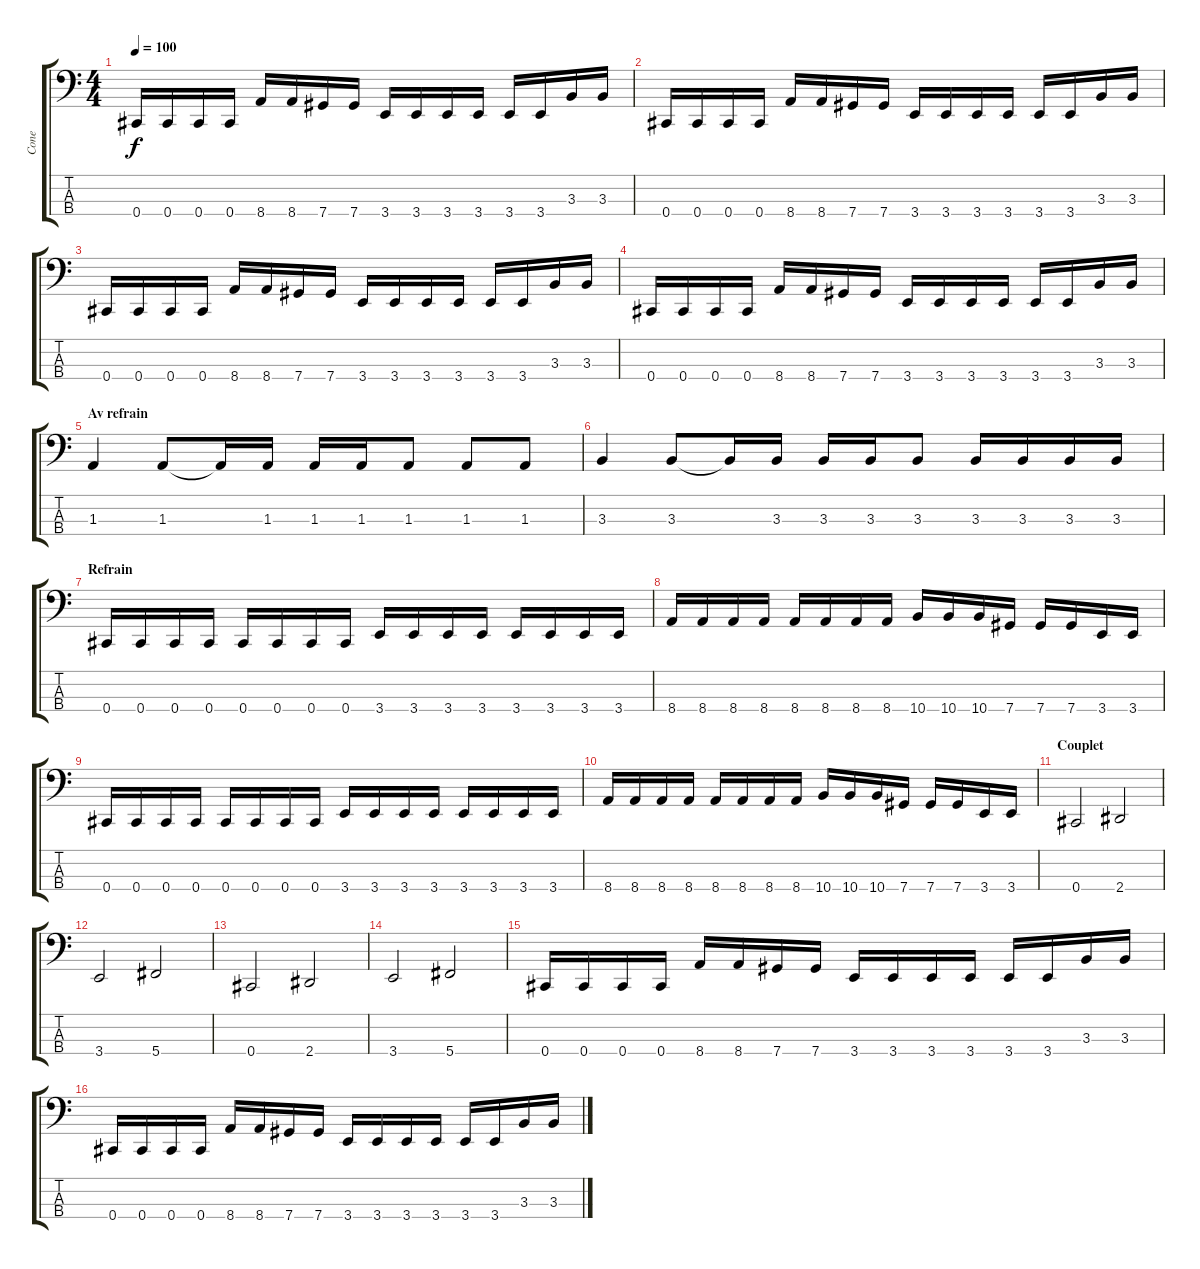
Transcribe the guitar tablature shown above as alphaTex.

\track ("Cone" "Cone") {instrument electricbasspick}
\staff {score tabs}
\tuning (Gb2 Db2 Ab1 Db1) {hide}
\ts (4 4)
\tempo 100
\clef f4
\ks c
0.4.16{dy f} 0.4.16 0.4.16 0.4.16 8.4.16 8.4.16 7.4.16 7.4.16 3.4.16 3.4.16 3.4.16 3.4.16 3.4.16 3.4.16 3.3.16 3.3.16 |
0.4.16 0.4.16 0.4.16 0.4.16 8.4.16 8.4.16 7.4.16 7.4.16 3.4.16 3.4.16 3.4.16 3.4.16 3.4.16 3.4.16 3.3.16 3.3.16 |
0.4.16 0.4.16 0.4.16 0.4.16 8.4.16 8.4.16 7.4.16 7.4.16 3.4.16 3.4.16 3.4.16 3.4.16 3.4.16 3.4.16 3.3.16 3.3.16 |
0.4.16 0.4.16 0.4.16 0.4.16 8.4.16 8.4.16 7.4.16 7.4.16 3.4.16 3.4.16 3.4.16 3.4.16 3.4.16 3.4.16 3.3.16 3.3.16 |
\section ("" "Av refrain")
1.3.4 1.3.8 1.3{t}.16 1.3.16 1.3.16 1.3.16 1.3.8 1.3.8 1.3.8 |
3.3.4 3.3.8 3.3{t}.16 3.3.16 3.3.16 3.3.16 3.3.8 3.3.16 3.3.16 3.3.16 3.3.16 |
\section ("" "Refrain")
0.4.16 0.4.16 0.4.16 0.4.16 0.4.16 0.4.16 0.4.16 0.4.16 3.4.16 3.4.16 3.4.16 3.4.16 3.4.16 3.4.16 3.4.16 3.4.16 |
8.4.16 8.4.16 8.4.16 8.4.16 8.4.16 8.4.16 8.4.16 8.4.16 10.4.16 10.4.16 10.4.16 7.4.16 7.4.16 7.4.16 3.4.16 3.4.16 |
0.4.16 0.4.16 0.4.16 0.4.16 0.4.16 0.4.16 0.4.16 0.4.16 3.4.16 3.4.16 3.4.16 3.4.16 3.4.16 3.4.16 3.4.16 3.4.16 |
8.4.16 8.4.16 8.4.16 8.4.16 8.4.16 8.4.16 8.4.16 8.4.16 10.4.16 10.4.16 10.4.16 7.4.16 7.4.16 7.4.16 3.4.16 3.4.16 |
\section ("" "Couplet")
0.4.2 2.4.2 |
3.4.2 5.4.2 |
0.4.2 2.4.2 |
3.4.2 5.4.2 |
0.4.16 0.4.16 0.4.16 0.4.16 8.4.16 8.4.16 7.4.16 7.4.16 3.4.16 3.4.16 3.4.16 3.4.16 3.4.16 3.4.16 3.3.16 3.3.16 |
0.4.16 0.4.16 0.4.16 0.4.16 8.4.16 8.4.16 7.4.16 7.4.16 3.4.16 3.4.16 3.4.16 3.4.16 3.4.16 3.4.16 3.3.16 3.3.16
